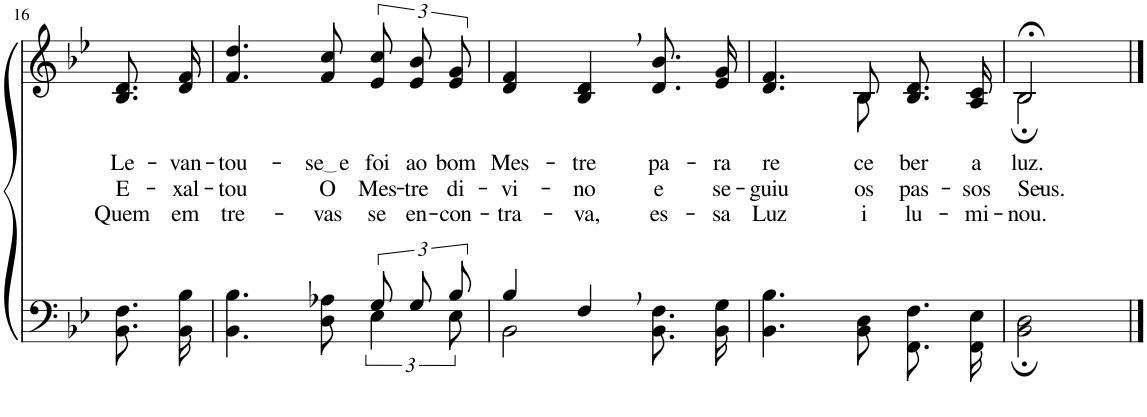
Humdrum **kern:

**kern	**kern	**text	**text	**text
*part2	*part1	*part1	*part1	*part1
*staff2	*staff1	*staff1	*staff1	*staff1
*I"Parte III e IV	*I"Parte I e II	*	*	*
!!LO:PB:g=z
*clefF4	*clefG2	*	*	*
*Trd-1c-2	*Trd-1c-2	*	*	*
*k[b-e-]	*k[b-e-]	*	*	*
*M3/4	*M3/4	*	*	*
=16	=16	=16	=16	=16
!	!	!LO:LY:b	!LO:LY:b	!LO:LY:b
8.BB-\ 8.F\L	8.B-/ 8.d/L	Le-	E-	Quem
!	!	!LO:LY:b	!LO:LY:b	!LO:LY:b
16BB-\ 16B-\Jk	16d/ 16f/Jk	-van-	-xal-	em
=17	=17	=17	=17	=17
*^	*	*	*	*
!	!	!	!LO:LY:b	!LO:LY:b	!LO:LY:b
2ryy	4.BB-\ 4.B-\	4.f/ 4.dd/	-tou-	-tou	tre-
!	!	!	!LO:LY:b	!LO:LY:b	!LO:LY:b
.	8D\ 8A-X\	8f/ 8cc/	se e	O	-vas
!	!	!	!LO:LY:b	!LO:LY:b	!LO:LY:b
12G/L	6E-\	12e-/ 12cc/L	foi	Mes-	se
!	!	!	!LO:LY:b	!LO:LY:b	!LO:LY:b
12G/	.	12e-/ 12b-/	ao	-tre	en-
!	!	!	!LO:LY:b	!LO:LY:b	!LO:LY:b
12B-/J	12E-\	12e-/ 12g/J	bom	di-	-con-
=18	=18	=18	=18	=18	=18
!	!	!	!LO:LY:b	!LO:LY:b	!LO:LY:b
4B-/	2BB-\	4d/ 4f/	Mes-	-vi-	-tra-
!	!	!	!LO:LY:b	!LO:LY:b	!LO:LY:b
4F,/	.	4B-/, 4d/,	-tre	-no	-va,
!	!	!	!LO:LY:b	!LO:LY:b	!LO:LY:b
4ryy	8.BB-\ 8.F\L	8.d/ 8.b-/L	pa-	e	es-
!	!	!	!LO:LY:b	!LO:LY:b	!LO:LY:b
.	16BB-\ 16G\Jk	16e-/ 16g/Jk	-ra	se-	-sa
=19	=19	=19	=19	=19	=19
!	!	!	!LO:LY:b	!LO:LY:b	!LO:LY:b
*v	*v	*^	*	*	*
4.BB-\ 4.B-\	4.d/ 4.f/	4.ryy	re-	-guiu	Luz
!	!	!	!LO:LY:b	!LO:LY:b	!LO:LY:b
8BB-\ 8D\	8B-/	8B-\	-ce-	os	i-
!	!	!	!LO:LY:b	!LO:LY:b	!LO:LY:b
8.FF/ 8.F/L	8.B-/ 8.d/L	4ryy	-ber	pas-	-lu-
!	!	!	!LO:LY:b	!LO:LY:b	!LO:LY:b
16FF/ 16E-/Jk	16A/ 16c/Jk	.	a	-sos	-mi-
=20	=20	=20	=20	=20	=20
!	!	!	!LO:LY:b	!LO:LY:b	!LO:LY:b
2BB-\; 2D\;	2B-;<\	2B-;/	luz.	Seus.-	-nou.
*	*v	*v	*	*	*
==	==	==	==	==
*-	*-	*-	*-	*-
